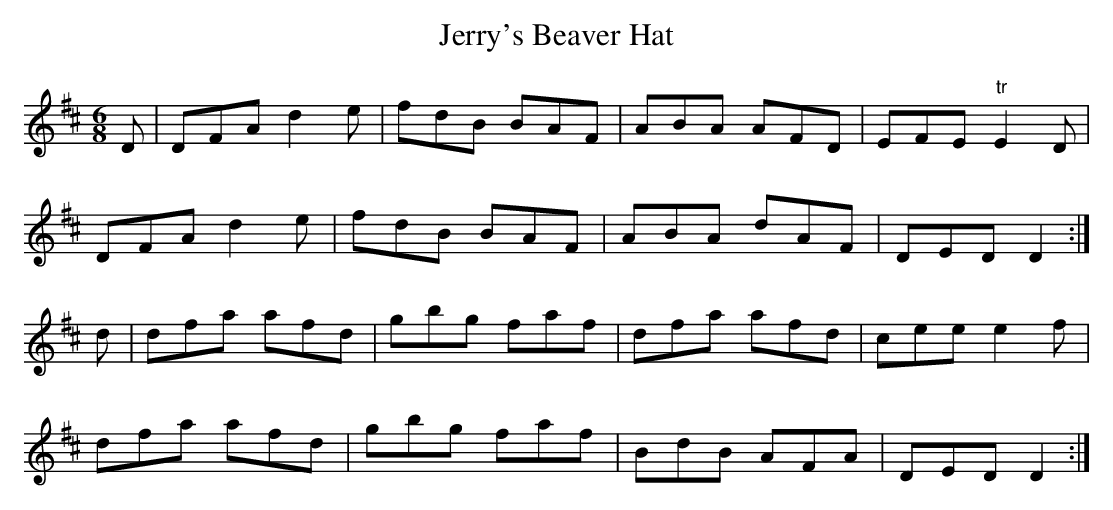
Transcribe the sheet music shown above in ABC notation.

X:1
T: Jerry's Beaver Hat
M: 6/8
L: 1/8
K: D
D | DFA d2e | fdB BAF | ABA AFD | EFE "tr"E2D |
DFA d2e | fdB BAF | ABA dAF | DED D2 :|
d | dfa afd | gbg faf | dfa afd | cee e2f |
dfa afd | gbg faf | BdB AFA | DED D2 :|
